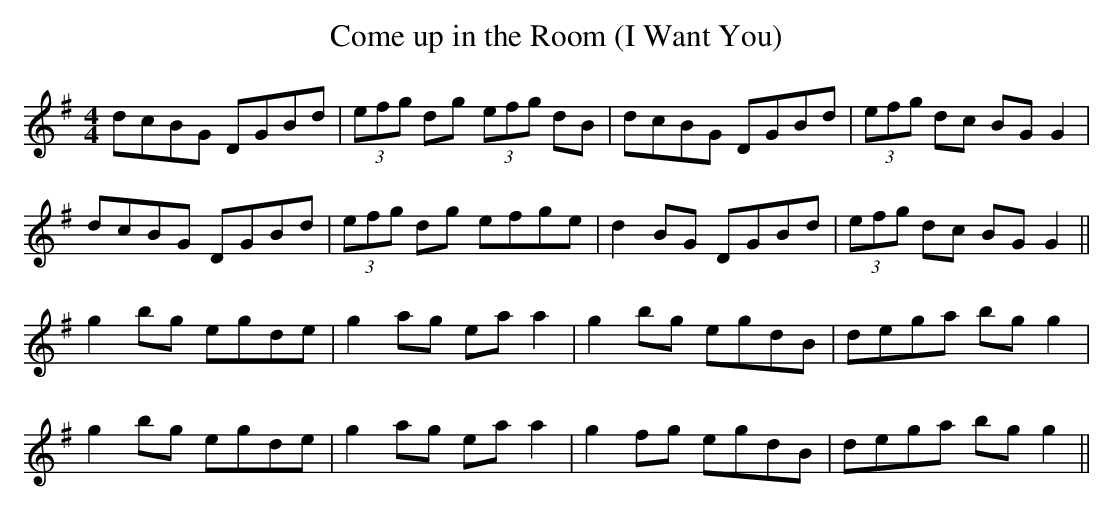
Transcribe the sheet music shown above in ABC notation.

X:1
T: Come up in the Room (I Want You)
M: 4/4
L: 1/8
K: G
dcBG DGBd|(3efg dg (3efg dB|dcBG DGBd|(3efg dc BG G2|
dcBG DGBd|(3efg dg efge|d2 BG DGBd|(3efg dc BG G2||
g2 bg egde|g2 ag ea a2|g2 bg egdB|dega bg g2|
g2 bg egde|g2 ag ea a2|g2 fg egdB|dega bg g2||
